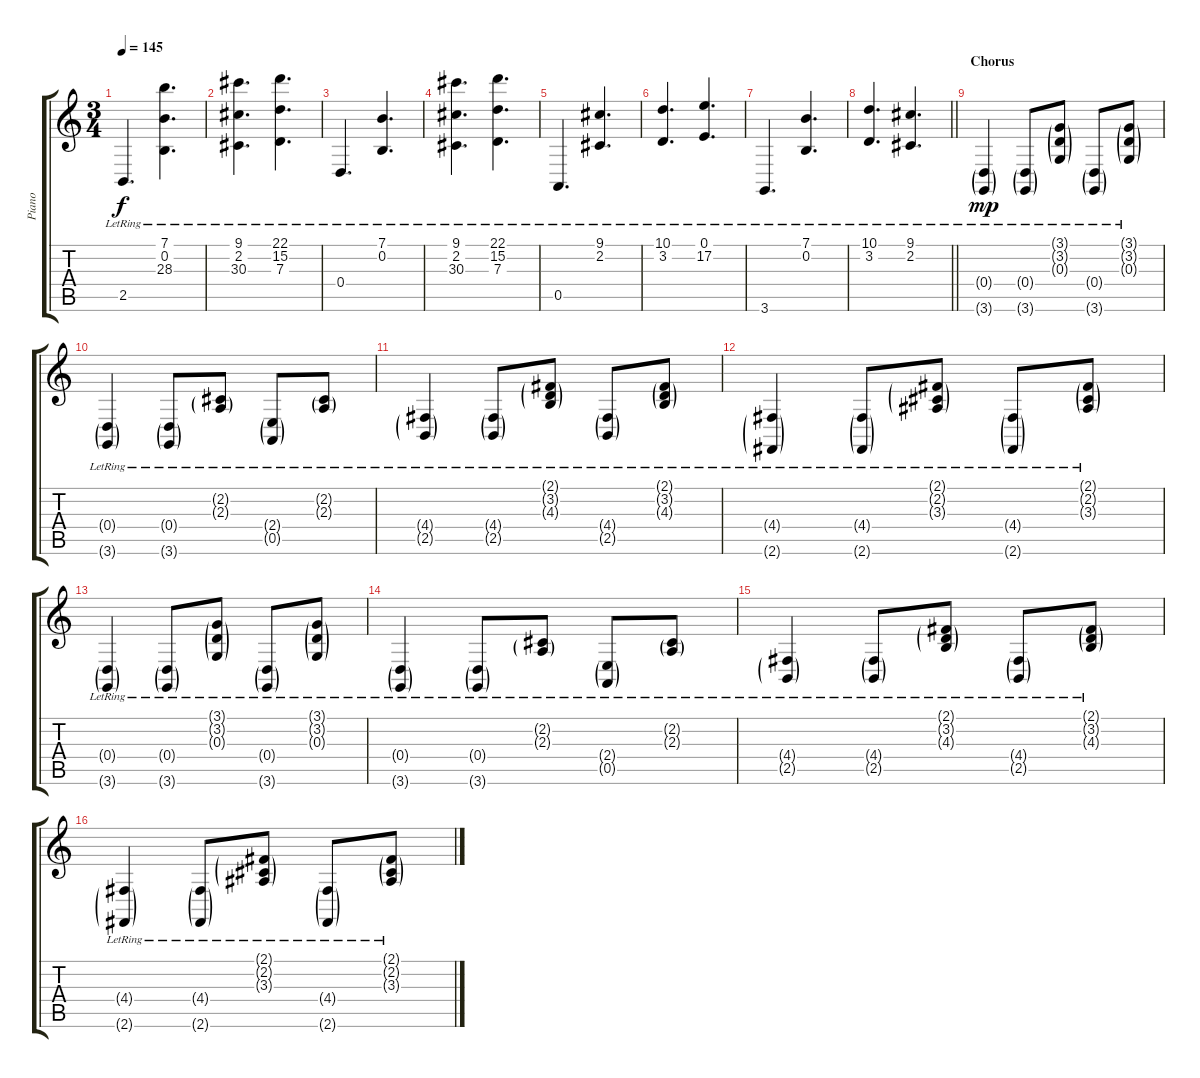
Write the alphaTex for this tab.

\track ("Piano" "Piano") {instrument brightacousticpiano}
\staff {score tabs}
\tuning (E4 B3 G3 D3 A2 E2) {hide}
\ts (3 4)
\tempo 145
\clef g2
\ks c
2.5{lr}.4{d dy f} (7.1{lr} 0.2 28.3).4{d} |
(9.1{lr} 2.2 30.3).4{d} (22.1 15.2{lr} 7.3).4{d} |
0.4{lr}.4{d} (7.1{lr} 0.2{lr}).4{d} |
(9.1{lr} 2.2 30.3).4{d} (22.1 15.2{lr} 7.3).4{d} |
0.5{lr}.4{d} (9.1{lr} 2.2{lr}).4{d} |
(10.1{lr} 3.2{lr}).4{d} (0.1{lr} 17.2{lr}).4{d} |
3.6{lr}.4{d} (7.1{lr} 0.2{lr}).4{d} |
\barLineRight lightlight
(10.1{lr} 3.2{lr}).4{d} (9.1{lr} 2.2{lr}).4{d} |
\section ("" "Chorus")
(0.4{g lr} 3.6{g lr}).4{dy mp} (0.4{g lr} 3.6{g lr}).8 (3.1{g lr} 3.2{g lr} 0.3{g lr}).8 (0.4{g lr} 3.6{g lr}).8 (3.1{g lr} 3.2{g lr} 0.3{g lr}).8 |
(0.4{g lr} 3.6{g lr}).4 (0.4{g lr} 3.6{g lr}).8 (2.2{g lr} 2.3{g lr}).8 (2.4{g lr} 0.5{g}).8 (2.2{g lr} 2.3{g lr}).8 |
(4.4{g lr} 2.5{g lr}).4 (4.4{g lr} 2.5{g lr}).8 (2.1{g lr} 3.2{g lr} 4.3{g lr}).8 (4.4{g lr} 2.5{g lr}).8 (2.1{g lr} 3.2{g lr} 4.3{g lr}).8 |
(4.4{g lr} 2.6{g lr}).4 (4.4{g lr} 2.6{g lr}).8 (2.1{g lr} 2.2{g lr} 3.3{g lr}).8 (4.4{g lr} 2.6{g lr}).8 (2.1{g lr} 2.2{g lr} 3.3{g lr}).8 |
(0.4{g lr} 3.6{g lr}).4 (0.4{g lr} 3.6{g lr}).8 (3.1{g lr} 3.2{g lr} 0.3{g lr}).8 (0.4{g lr} 3.6{g lr}).8 (3.1{g lr} 3.2{g lr} 0.3{g lr}).8 |
(0.4{g lr} 3.6{g lr}).4 (0.4{g lr} 3.6{g lr}).8 (2.2{g lr} 2.3{g lr}).8 (2.4{g lr} 0.5{g}).8 (2.2{g lr} 2.3{g lr}).8 |
(4.4{g lr} 2.5{g lr}).4 (4.4{g lr} 2.5{g lr}).8 (2.1{g lr} 3.2{g lr} 4.3{g lr}).8 (4.4{g lr} 2.5{g lr}).8 (2.1{g lr} 3.2{g lr} 4.3{g lr}).8 |
(4.4{g lr} 2.6{g lr}).4 (4.4{g lr} 2.6{g lr}).8 (2.1{g lr} 2.2{g lr} 3.3{g lr}).8 (4.4{g lr} 2.6{g lr}).8 (2.1{g lr} 2.2{g lr} 3.3{g lr}).8
